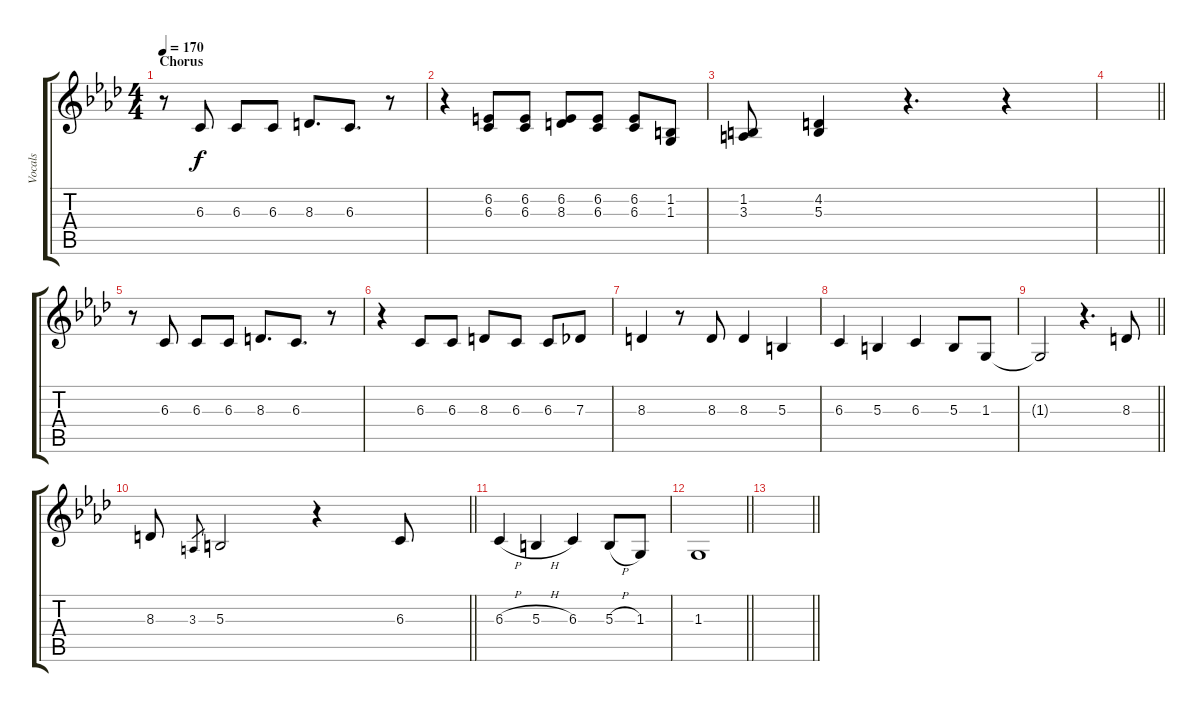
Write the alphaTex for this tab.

\track ("Vocals" "Vocals") {instrument trumpet}
\staff {score tabs}
\tuning (Eb4 Bb3 Gb3 Db3 Ab2 Eb2) {hide}
\ts (4 4)
\section ("" "Chorus")
\tempo 170
\clef g2
\ks ab
r.8{dy f} 6.3.8 6.3.8 6.3.8 8.3.8{d} 6.3.8{d} r.8 |
r.4 (6.2 6.3).8 (6.2 6.3).8 (6.2 8.3).8 (6.2 6.3).8 (6.2 6.3).8 (1.2 1.3).8 |
(1.2 3.3).8 (4.2 5.3).4 r.4{d} r.4 |
\barLineRight lightlight
|
r.8 6.3.8 6.3.8 6.3.8 8.3.8{d} 6.3.8{d} r.8 |
r.4 6.3.8 6.3.8 8.3.8 6.3.8 6.3.8 7.3.8 |
8.3.4 r.8 8.3.8 8.3.4 5.3.4 |
6.3.4 5.3.4 6.3.4 5.3.8 1.3.8 |
\barLineRight lightlight
1.3{t}.2 r.4{d} 8.3.8 |
\barLineRight lightlight
8.3.8 3.3.8{gr} 5.3.2 r.4 6.3.8 |
6.3{h}.4 5.3{h}.4 6.3.4 5.3{h}.8 1.3.8 |
\barLineRight lightlight
1.3.1 |
\barLineRight lightlight
